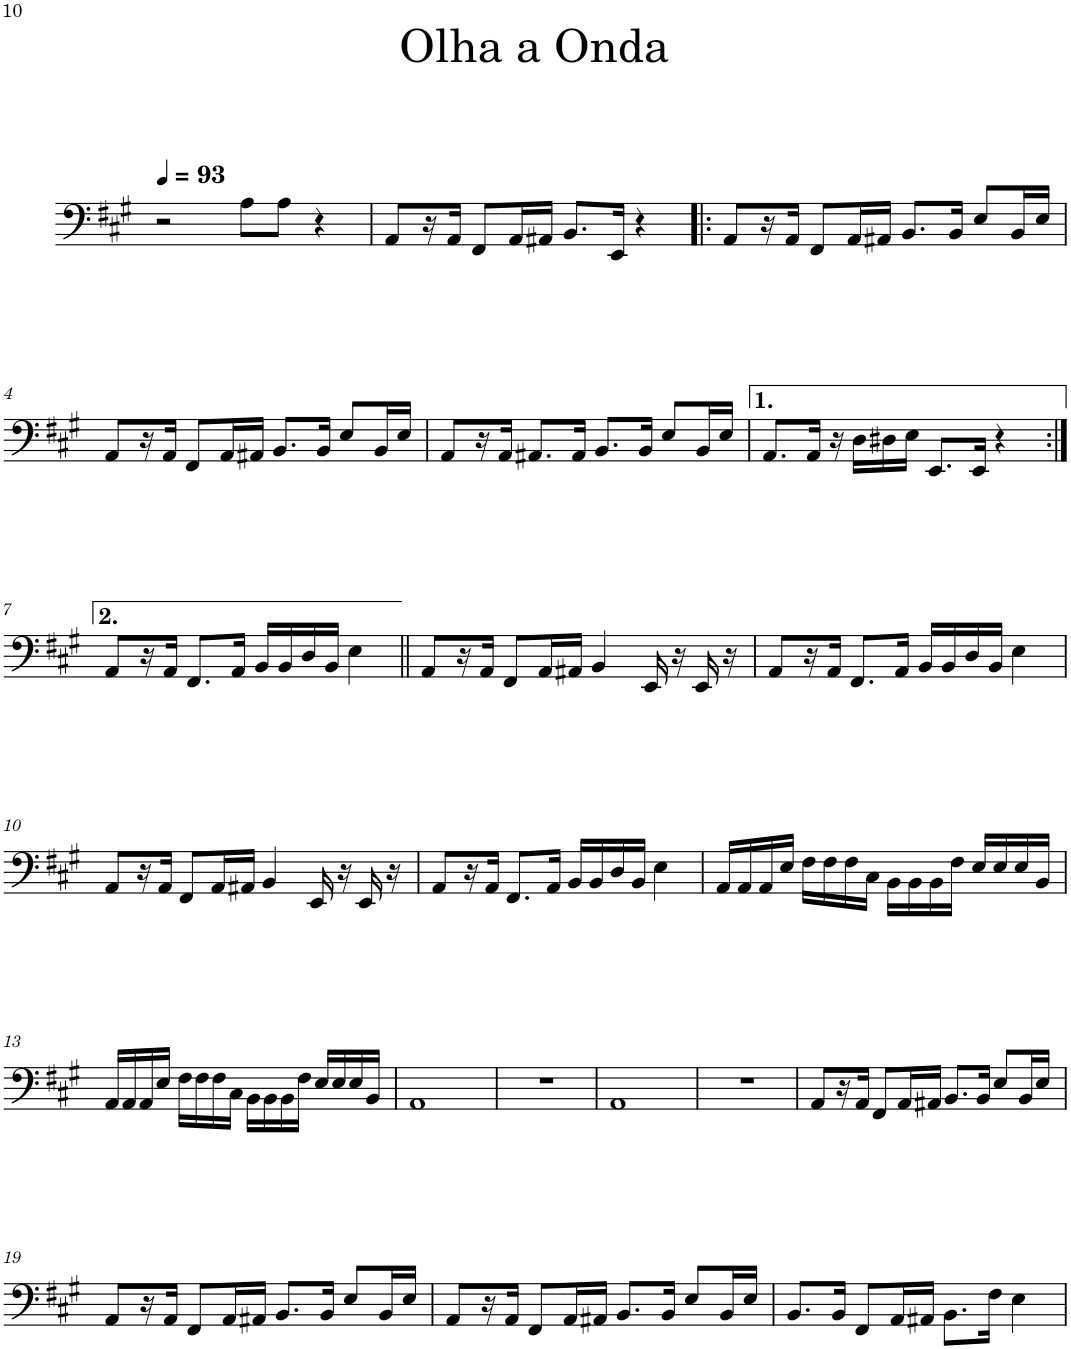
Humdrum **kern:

**kern
*part1
*staff1
*I"Bass Guitar
*I'B. Guit.
!!LO:PB:g=z
*clefF4
*Trd7c12
*k[f#c#g#]
*M4/4
*MM93
=1
2r
8A\L
8A\J
4r
=2
8AA/L
16r
16AA/JL
8FF#/L
16AA/L
16AA#X/JJ
8.BB/L
16EE/Jk
4r
=3!|:
8AA/L
16r
16AA/JL
8FF#/L
16AA/L
16AA#X/JJ
8.BB/L
16BB/Jk
8E/L
16BB/L
16E/JJ
!!LO:LB:g=z
=4
8AA/L
16r
16AA/JL
8FF#/L
16AA/L
16AA#X/JJ
8.BB/L
16BB/Jk
8E/L
16BB/L
16E/JJ
=5
8AA/L
16r
16AA/JL
8.AA#X/L
16AA#/JL
8.BB/L
16BB/Jk
8E/L
16BB/L
16E/JJ
=6
8.AA/L
16AA/JL
16r
16D\LL
16D#X\
16E\JJ
8.EE/L
16EE/Jk
4r
!!LO:LB:g=z
=7:|!
8AA/L
16r
16AA/JL
8.FF#/L
16AA/Jk
16BB/LL
16BB/
16D/
16BB/JJ
4E\
=8||
8AA/L
16r
16AA/JL
8FF#/L
16AA/L
16AA#X/JJ
4BB/
16EE/
16r
16EE/
16r
=9
8AA/L
16r
16AA/JL
8.FF#/L
16AA/Jk
16BB/LL
16BB/
16D/
16BB/JJ
4E\
!!LO:LB:g=z
=10
8AA/L
16r
16AA/JL
8FF#/L
16AA/L
16AA#X/JJ
4BB/
16EE/
16r
16EE/
16r
=11
8AA/L
16r
16AA/JL
8.FF#/L
16AA/Jk
16BB/LL
16BB/
16D/
16BB/JJ
4E\
=12
16AA/LL
16AA/
16AA/
16E/JJ
16F#\LL
16F#\
16F#\
16C#\JJ
16BB\LL
16BB\
16BB\
16F#\JJ
16E/LL
16E/
16E/
16BB/JJ
!!LO:LB:g=z
=13
16AA/LL
16AA/
16AA/
16E/JJ
16F#\LL
16F#\
16F#\
16C#\JJ
16BB\LL
16BB\
16BB\
16F#\JJ
16E/LL
16E/
16E/
16BB/JJ
=14
1AA
=15
1r
=16
1AA
=17
1r
=18
8AA/L
16r
16AA/JL
8FF#/L
16AA/L
16AA#X/JJ
8.BB/L
16BB/Jk
8E/L
16BB/L
16E/JJ
!!LO:LB:g=z
=19
8AA/L
16r
16AA/JL
8FF#/L
16AA/L
16AA#X/JJ
8.BB/L
16BB/Jk
8E/L
16BB/L
16E/JJ
=20
8AA/L
16r
16AA/JL
8FF#/L
16AA/L
16AA#X/JJ
8.BB/L
16BB/Jk
8E/L
16BB/L
16E/JJ
=21
8.BB/L
16BB/Jk
8FF#/L
16AA/L
16AA#X/JJ
8.BB\L
16F#\Jk
4E\
=
*-
